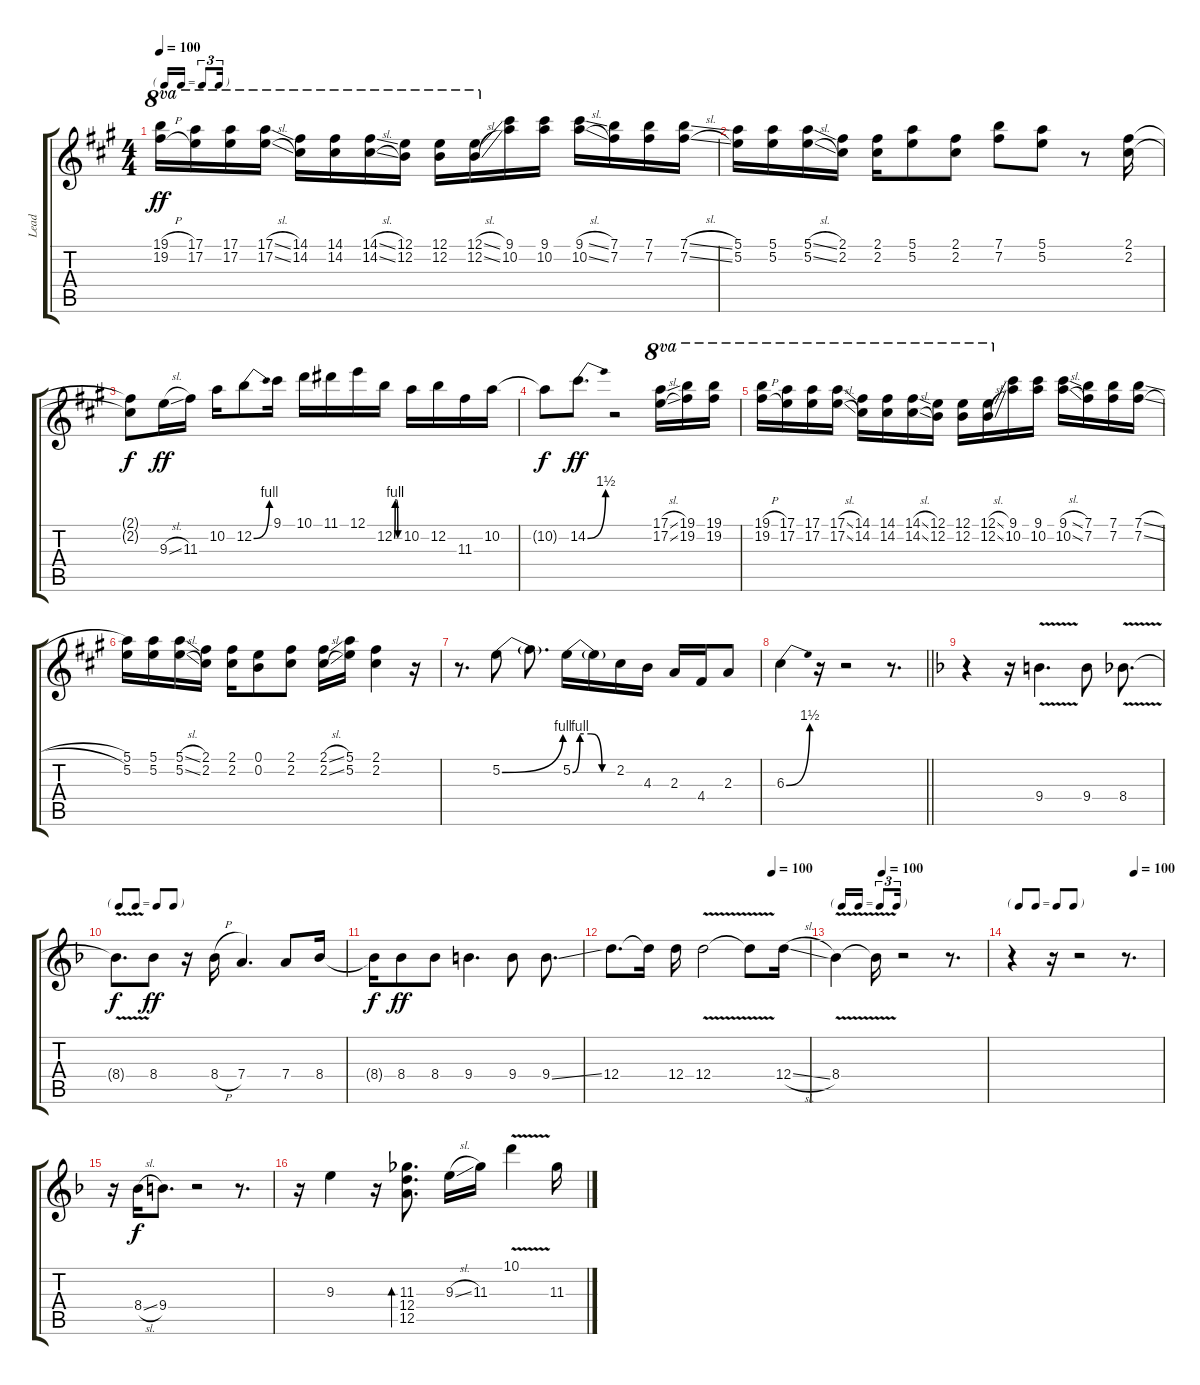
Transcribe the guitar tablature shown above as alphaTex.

\track ("Lead" "Lead") {instrument acousticguitarnylon}
\staff {score tabs}
\tuning (E4 B3 G3 D3 A2 E2) {hide}
\ts (4 4)
\tf triplet16th
\tempo 100
\clef g2
\ks a
(19.1{h} 19.2{h}).16{ot 8va dy ff} (17.1 17.2).16{ot 8va} (17.1 17.2).16{ot 8va} (17.1{sl} 17.2{sl}).16{ot 8va} (14.1 14.2).16{ot 8va} (14.1 14.2).16{ot 8va} (14.1{sl} 14.2{sl}).16{ot 8va} (12.1 12.2).16{ot 8va} (12.1 12.2).16{ot 8va} (12.1{sl} 12.2{sl}).16{ot 8va} (9.1 10.2).16 (9.1 10.2).16 (9.1{sl} 10.2{sl}).16 (7.1 7.2).16 (7.1 7.2).16 (7.1{sl} 7.2{sl}).16 |
(5.1 5.2).16 (5.1 5.2).16 (5.1{sl} 5.2{sl}).16 (2.1 2.2).16 (2.1 2.2).16 (5.1 5.2).8 (2.1 2.2).8 (7.1 7.2).8 (5.1 5.2).8 r.8 (2.1 2.2).16 |
(2.1{t} 2.2{t}).8{dy f} 9.3{sl}.16{dy ff} 11.3.16 10.2.16 12.2{be (bend 0 0 60 4)}.8 9.1.16 10.1.16 11.1.16 12.1.16 12.2{be (custom 0 0 10 4 25 4 40 0 60 0)}.16 10.2.16 12.2.16 11.3.16 10.2.16 |
10.2{t}.8{dy f} 14.2{be (bend 0 0 60 6)}.8{d dy ff} r.2 (17.1{sl} 17.2{sl}).16{ot 8va} (19.1 19.2).16{ot 8va} (19.1 19.2).16{ot 8va} |
(19.1{h} 19.2{h}).16{ot 8va} (17.1 17.2).16{ot 8va} (17.1 17.2).16{ot 8va} (17.1{sl} 17.2{sl}).16{ot 8va} (14.1 14.2).16{ot 8va} (14.1 14.2).16{ot 8va} (14.1{sl} 14.2{sl}).16{ot 8va} (12.1 12.2).16{ot 8va} (12.1 12.2).16{ot 8va} (12.1{sl} 12.2{sl}).16{ot 8va} (9.1 10.2).16 (9.1 10.2).16 (9.1{sl} 10.2{sl}).16 (7.1 7.2).16 (7.1 7.2).16 (7.1{sl} 7.2{sl}).16 |
(5.1 5.2).16 (5.1 5.2).16 (5.1{sl} 5.2{sl}).16 (2.1 2.2).16 (2.1 2.2).16 (0.1 0.2).8 (2.1 2.2).8 (2.1{sl} 2.2{sl}).16 (5.1 5.2).16 (2.1 2.2).4 r.16 |
r.8{d} 5.2{be (bend 0 0 60 4)}.8 5.2{t}.8{d} 5.2{be (custom 0 0 10 4 25 4 40 0 60 0)}.16 5.2{t}.16 2.2.16 4.3.16 2.3.16 4.4.16 2.3.8 |
\barLineRight lightlight
6.3{be (bend 0 0 60 6)}.4 r.16 r.2 r.8{d} |
\ks f
r.4 r.16 9.4{v}.4{d} 9.4.8 8.4{v}.8{d} |
\tf none
8.4{t}.8{d dy f} 8.4.8{dy ff} r.16 8.4{h}.16 7.4.4{d} 7.4.8 8.4.16 |
8.4{t}.16{dy f} 8.4.8{dy ff} 8.4.8 9.4.4{d} 9.4.8 9.4{ss}.8{d} |
\tempo (100 0.8125)
12.4.8{d} 12.4{t}.16 12.4.16 12.4{v}.2 12.4{v t}.8 12.4{sl}.16 |
\tf triplet16th
\tempo (100 0.3125)
8.4{v}.4 8.4{v t}.16 r.2 r.8{d} |
\tf none
\tempo (100 0.8125)
r.4 r.16 r.2 r.8{d} |
r.16 8.4{sl}.16{dy f} 9.4.8{d} r.2 r.8{d} |
r.16 9.3.4 r.16 (11.3 12.4 12.5).8{d bd 30} 9.3{sl}.16 11.3.16 10.1{v}.4 11.3{sl}.16
